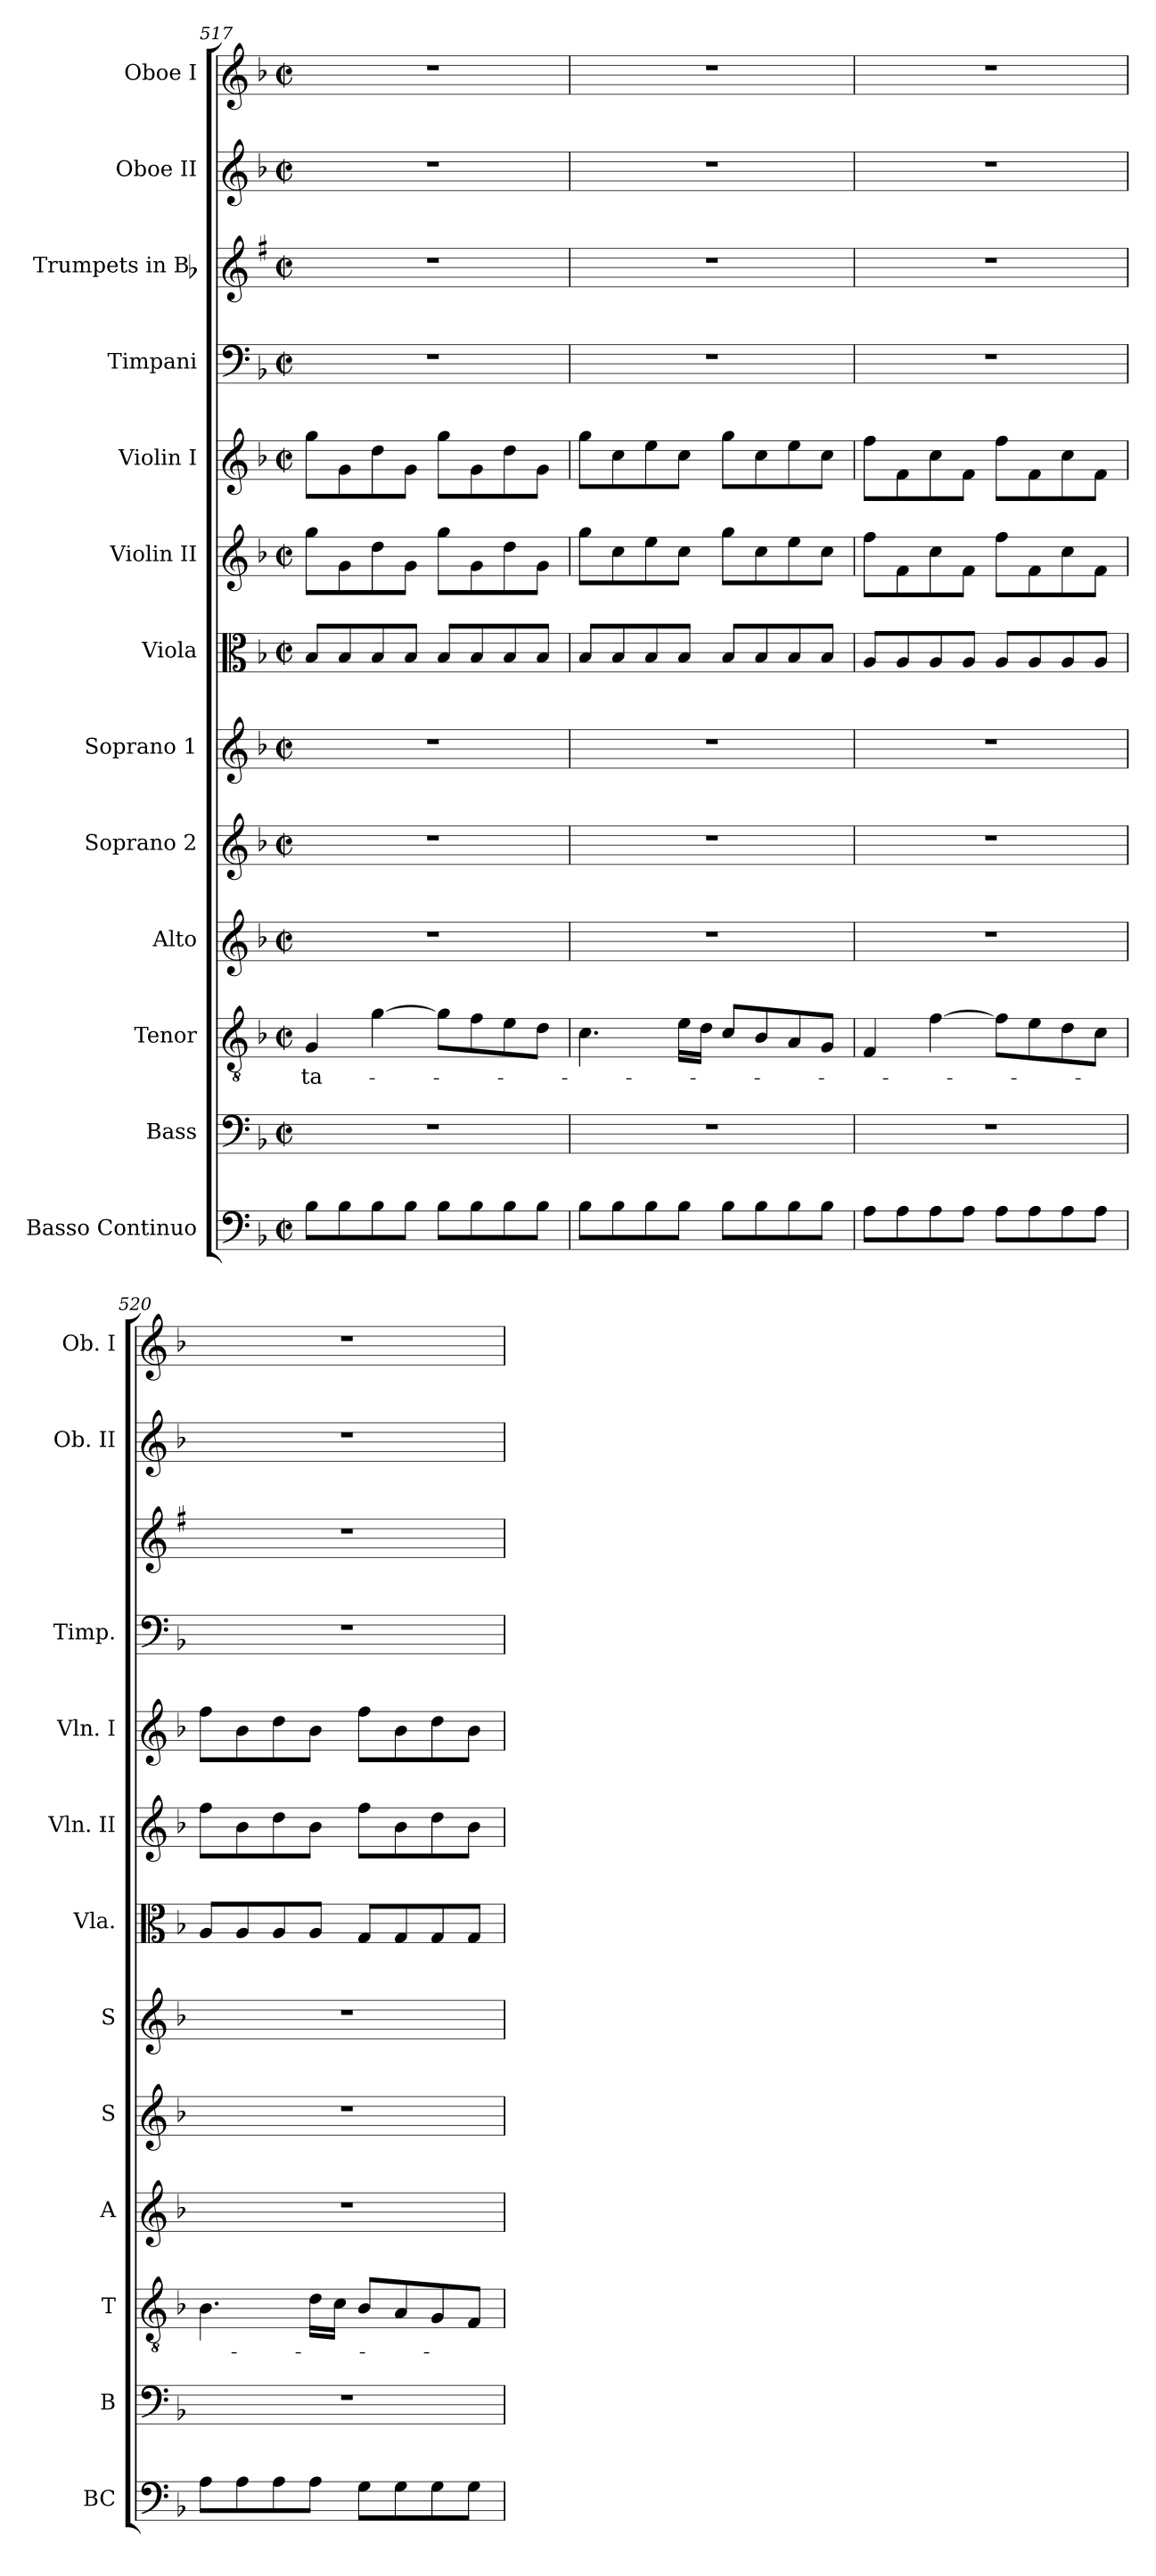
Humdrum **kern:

**kern	**kern	**kern	**text	**kern	**kern	**kern	**kern	**kern	**kern	**kern	**kern	**kern	**kern
*part13	*part12	*part11	*part11	*part10	*part9	*part8	*part7	*part6	*part5	*part4	*part3	*part2	*part1
*staff13	*staff12	*staff11	*staff11	*staff10	*staff9	*staff8	*staff7	*staff6	*staff5	*staff4	*staff3	*staff2	*staff1
*I"Basso Continuo	*I"Bass	*I"Tenor	*	*I"Alto	*I"Soprano 2	*I"Soprano 1	*I"Viola	*I"Violin II	*I"Violin I	*I"Timpani	*I"Trumpets in Bb	*I"Oboe II	*I"Oboe I
*I'BC	*I'B	*I'T	*	*I'A	*I'S	*I'S	*I'Vla.	*I'Vln. II	*I'Vln. I	*I'Timp.	*	*I'Ob. II	*I'Ob. I
*clefF4	*clefF4	*clefGv2	*	*clefG2	*clefG2	*clefG2	*clefC3	*clefG2	*clefG2	*clefF4	*clefG2	*clefG2	*clefG2
*	*	*	*	*	*	*	*	*	*	*	*ITrd1c2	*	*
*k[b-]	*k[b-]	*k[b-]	*	*k[b-]	*k[b-]	*k[b-]	*k[b-]	*k[b-]	*k[b-]	*k[b-]	*k[b-]	*k[b-]	*k[b-]
*F:	*F:	*F:	*	*F:	*F:	*F:	*F:	*F:	*F:	*F:	*F:	*F:	*F:
*M2/2	*M2/2	*M2/2	*	*M2/2	*M2/2	*M2/2	*M2/2	*M2/2	*M2/2	*M2/2	*M2/2	*M2/2	*M2/2
*met(c|)	*met(c|)	*met(c|)	*	*met(c|)	*met(c|)	*met(c|)	*met(c|)	*met(c|)	*met(c|)	*met(c|)	*met(c|)	*met(c|)	*met(c|)
=517	=517	=517	=517	=517	=517	=517	=517	=517	=517	=517	=517	=517	=517
!	!	!	!LO:LY:b	!	!	!	!	!	!	!	!	!	!
8B-\L	1r	4G/	-ta-	1r	1r	1r	8B-/L	8gg\L	8gg\L	1r	1r	1r	1r
8B-\	.	.	.	.	.	.	8B-/	8g\	8g\	.	.	.	.
8B-\	.	[4g\	.	.	.	.	8B-/	8dd\	8dd\	.	.	.	.
8B-\J	.	.	.	.	.	.	8B-/J	8g\J	8g\J	.	.	.	.
8B-\L	.	8g\L]	.	.	.	.	8B-/L	8gg\L	8gg\L	.	.	.	.
8B-\	.	8f\	.	.	.	.	8B-/	8g\	8g\	.	.	.	.
8B-\	.	8e\	.	.	.	.	8B-/	8dd\	8dd\	.	.	.	.
8B-\J	.	8d\J	.	.	.	.	8B-/J	8g\J	8g\J	.	.	.	.
!!LO:PB:g=z
=518	=518	=518	=518	=518	=518	=518	=518	=518	=518	=518	=518	=518	=518
8B-\L	1r	4.c\	.	1r	1r	1r	8B-/L	8gg\L	8gg\L	1r	1r	1r	1r
8B-\	.	.	.	.	.	.	8B-/	8cc\	8cc\	.	.	.	.
8B-\	.	.	.	.	.	.	8B-/	8ee\	8ee\	.	.	.	.
8B-\J	.	16e\LL	.	.	.	.	8B-/J	8cc\J	8cc\J	.	.	.	.
.	.	16d\JJ	.	.	.	.	.	.	.	.	.	.	.
8B-\L	.	8c/L	.	.	.	.	8B-/L	8gg\L	8gg\L	.	.	.	.
8B-\	.	8B-/	.	.	.	.	8B-/	8cc\	8cc\	.	.	.	.
8B-\	.	8A/	.	.	.	.	8B-/	8ee\	8ee\	.	.	.	.
8B-\J	.	8G/J	.	.	.	.	8B-/J	8cc\J	8cc\J	.	.	.	.
=519	=519	=519	=519	=519	=519	=519	=519	=519	=519	=519	=519	=519	=519
8A\L	1r	4F/	.	1r	1r	1r	8A/L	8ff\L	8ff\L	1r	1r	1r	1r
8A\	.	.	.	.	.	.	8A/	8f\	8f\	.	.	.	.
8A\	.	[4f\	.	.	.	.	8A/	8cc\	8cc\	.	.	.	.
8A\J	.	.	.	.	.	.	8A/J	8f\J	8f\J	.	.	.	.
8A\L	.	8f\L]	.	.	.	.	8A/L	8ff\L	8ff\L	.	.	.	.
8A\	.	8e\	.	.	.	.	8A/	8f\	8f\	.	.	.	.
8A\	.	8d\	.	.	.	.	8A/	8cc\	8cc\	.	.	.	.
8A\J	.	8c\J	.	.	.	.	8A/J	8f\J	8f\J	.	.	.	.
=520	=520	=520	=520	=520	=520	=520	=520	=520	=520	=520	=520	=520	=520
8A\L	1r	4.B-\	.	1r	1r	1r	8A/L	8ff\L	8ff\L	1r	1r	1r	1r
8A\	.	.	.	.	.	.	8A/	8b-\	8b-\	.	.	.	.
8A\	.	.	.	.	.	.	8A/	8dd\	8dd\	.	.	.	.
8A\J	.	16d\LL	.	.	.	.	8A/J	8b-\J	8b-\J	.	.	.	.
.	.	16c\JJ	.	.	.	.	.	.	.	.	.	.	.
8G\L	.	8B-/L	.	.	.	.	8G/L	8ff\L	8ff\L	.	.	.	.
8G\	.	8A/	.	.	.	.	8G/	8b-\	8b-\	.	.	.	.
8G\	.	8G/	.	.	.	.	8G/	8dd\	8dd\	.	.	.	.
8G\J	.	8F/J	.	.	.	.	8G/J	8b-\J	8b-\J	.	.	.	.
=	=	=	=	=	=	=	=	=	=	=	=	=	=
*-	*-	*-	*-	*-	*-	*-	*-	*-	*-	*-	*-	*-	*-
